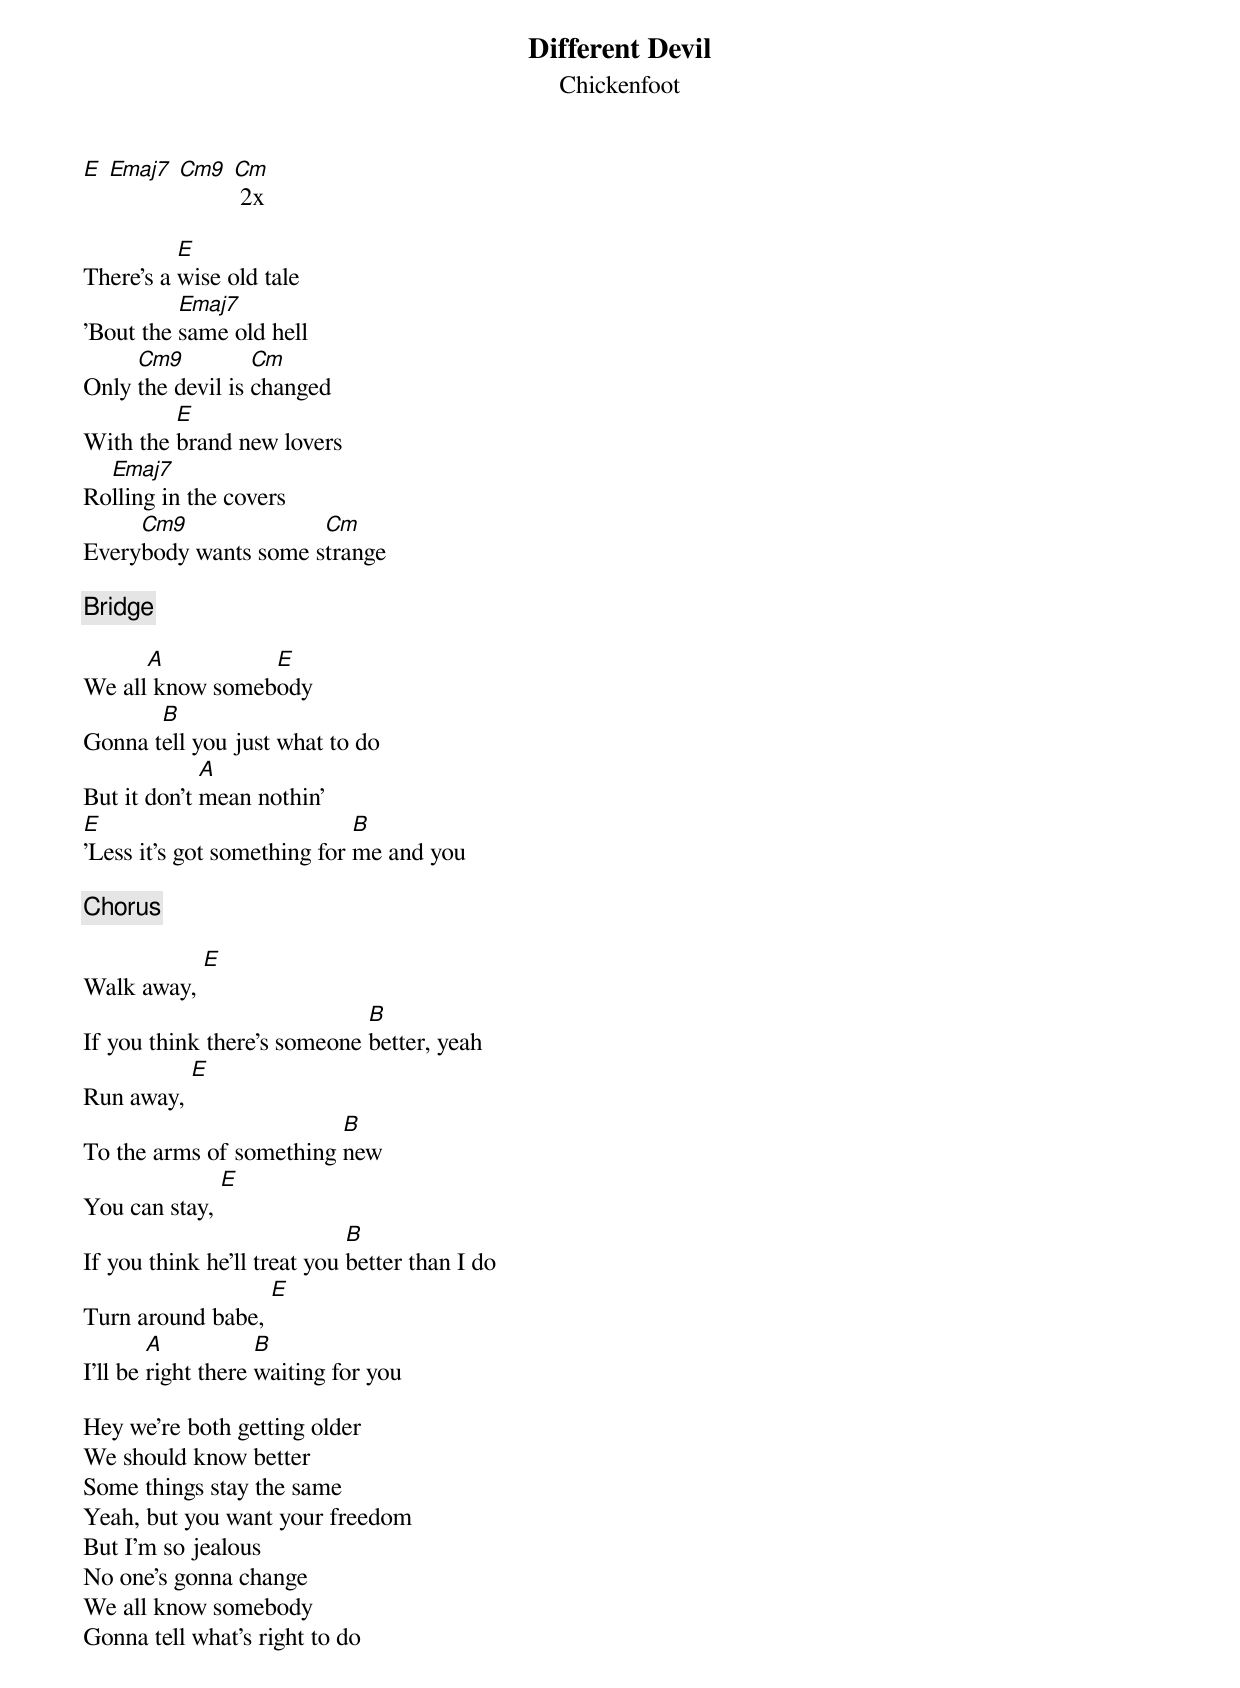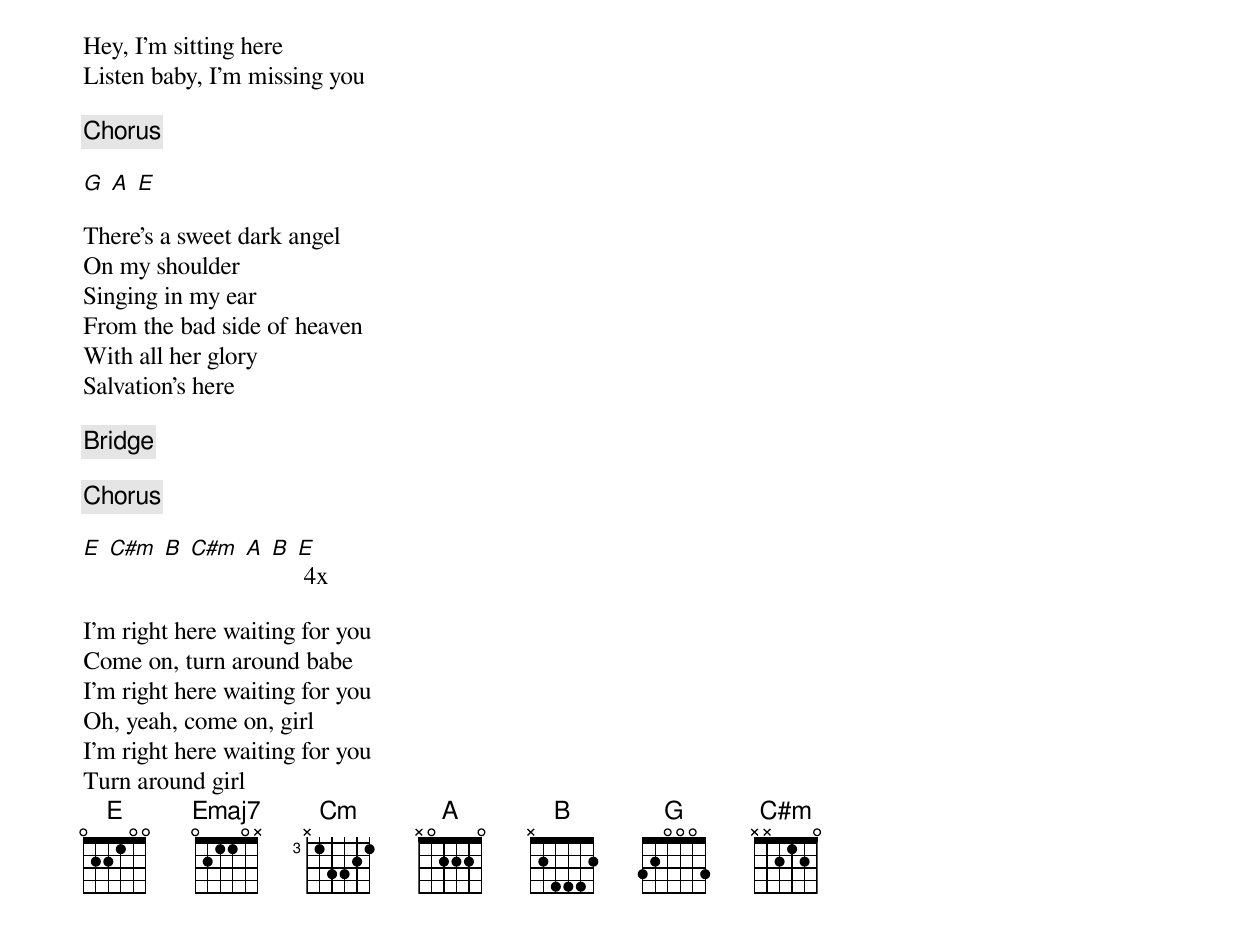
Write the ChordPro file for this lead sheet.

{title:Different Devil}
{subtitle:Chickenfoot}
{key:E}

[E] [Emaj7] [Cm9] [Cm] 2x

There's a [E]wise old tale
'Bout the [Emaj7]same old hell
Only [Cm9]the devil is [Cm]changed
With the [E]brand new lovers
Ro[Emaj7]lling in the covers
Every[Cm9]body wants some s[Cm]trange

{C:Bridge}

We all[A] know someb[E]ody
Gonna t[B]ell you just what to do
But it don't [A]mean nothin'
[E]'Less it's got something for [B]me and you

{c:Chorus}

Walk away, [E]
If you think there's someone [B]better, yeah
Run away, [E]
To the arms of something [B]new
You can stay, [E]
If you think he'll treat you [B]better than I do
Turn around babe, [E]
I'll be [A]right there [B]waiting for you

Hey we're both getting older
We should know better
Some things stay the same
Yeah, but you want your freedom
But I'm so jealous
No one's gonna change
We all know somebody
Gonna tell what's right to do
Hey, I'm sitting here
Listen baby, I'm missing you

{c:Chorus}

[G] [A] [E]

There's a sweet dark angel
On my shoulder
Singing in my ear
From the bad side of heaven
With all her glory
Salvation's here

{c:Bridge}

{c:Chorus}

[E] [C#m] [B] [C#m] [A] [B] [E] 4x

I'm right here waiting for you
Come on, turn around babe
I'm right here waiting for you
Oh, yeah, come on, girl
I'm right here waiting for you
Turn around girl
